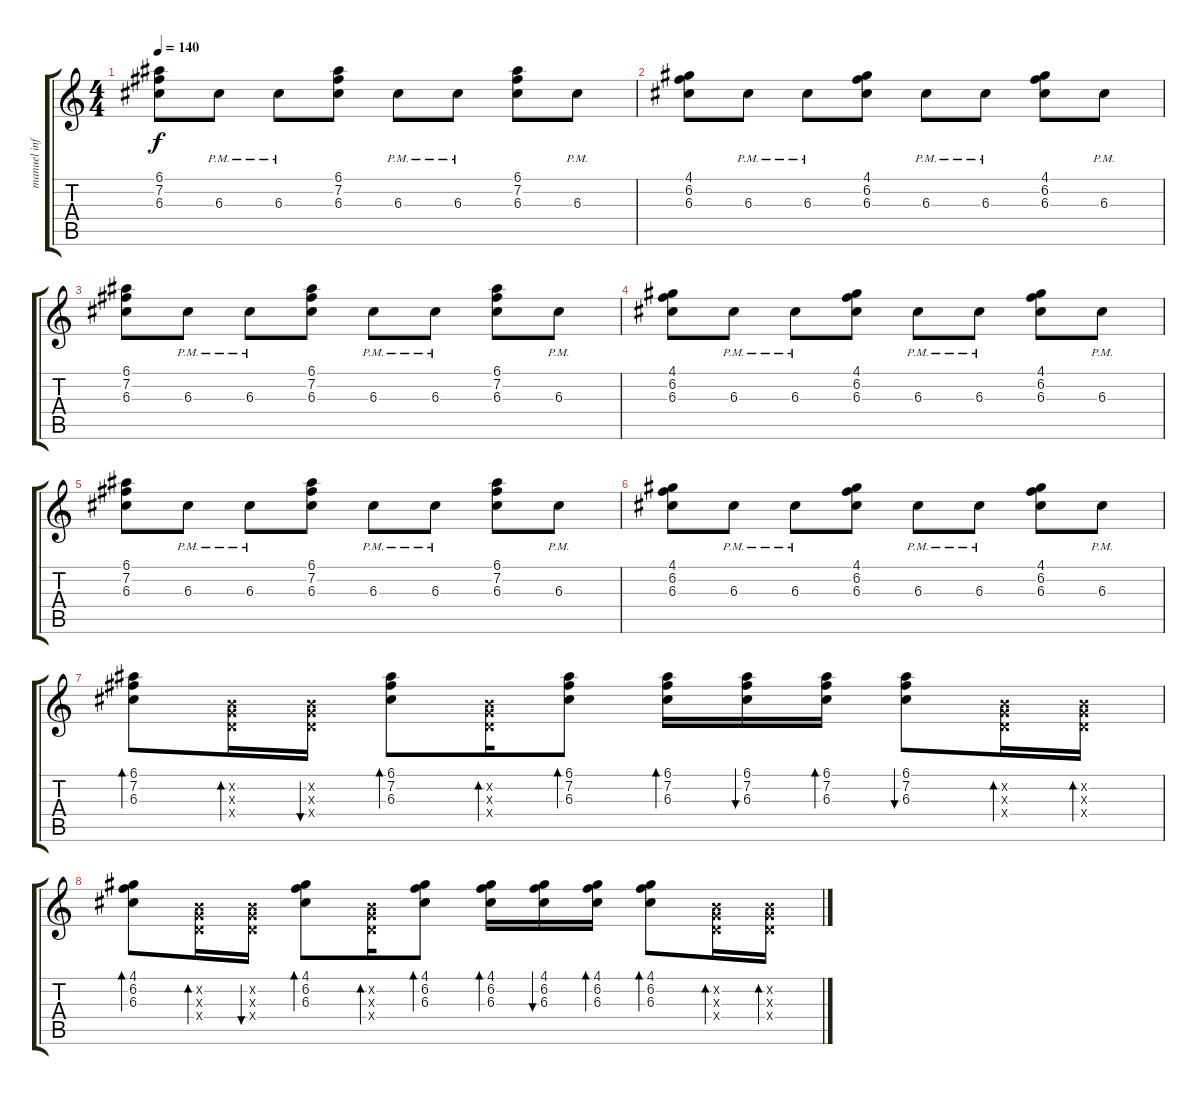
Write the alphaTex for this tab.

\track ("manuel infante" "manuel inf") {instrument overdrivenguitar}
\staff {score tabs}
\tuning (E4 B3 G3 D3 A2 E2) {hide}
\ts (4 4)
\tempo 140
\clef g2
\ks c
(6.1 7.2 6.3).8{dy f} 6.3{pm}.8 6.3{pm}.8 (6.1 7.2 6.3).8 6.3{pm}.8 6.3{pm}.8 (6.1 7.2 6.3).8 6.3{pm}.8 |
(4.1 6.2 6.3).8 6.3{pm}.8 6.3{pm}.8 (4.1 6.2 6.3).8 6.3{pm}.8 6.3{pm}.8 (4.1 6.2 6.3).8 6.3{pm}.8 |
(6.1 7.2 6.3).8 6.3{pm}.8 6.3{pm}.8 (6.1 7.2 6.3).8 6.3{pm}.8 6.3{pm}.8 (6.1 7.2 6.3).8 6.3{pm}.8 |
(4.1 6.2 6.3).8 6.3{pm}.8 6.3{pm}.8 (4.1 6.2 6.3).8 6.3{pm}.8 6.3{pm}.8 (4.1 6.2 6.3).8 6.3{pm}.8 |
(6.1 7.2 6.3).8 6.3{pm}.8 6.3{pm}.8 (6.1 7.2 6.3).8 6.3{pm}.8 6.3{pm}.8 (6.1 7.2 6.3).8 6.3{pm}.8 |
(4.1 6.2 6.3).8 6.3{pm}.8 6.3{pm}.8 (4.1 6.2 6.3).8 6.3{pm}.8 6.3{pm}.8 (4.1 6.2 6.3).8 6.3{pm}.8 |
(6.1 7.2 6.3).8{bd 60} (0.2{x} 0.3{x} 0.4{x}).16{bd 60} (0.2{x} 0.3{x} 0.4{x}).16{bu 60} (6.1 7.2 6.3).8{bd 60} (0.2{x} 0.3{x} 0.4{x}).16{bd 60} (6.1 7.2 6.3).8{bd 60} (6.1 7.2 6.3).16{bd 60} (6.1 7.2 6.3).16{bu 60} (6.1 7.2 6.3).16{bd 60} (6.1 7.2 6.3).8{bu 60} (0.2{x} 0.3{x} 0.4{x}).16{bd 60} (0.2{x} 0.3{x} 0.4{x}).16{bd 60} |
(4.1 6.2 6.3).8{bd 60} (0.2{x} 0.3{x} 0.4{x}).16{bd 60} (0.2{x} 0.3{x} 0.4{x}).16{bu 60} (4.1 6.2 6.3).8{bd 60} (0.2{x} 0.3{x} 0.4{x}).16{bd 60} (4.1 6.2 6.3).8{bd 60} (4.1 6.2 6.3).16{bd 60} (4.1 6.2 6.3).16{bu 60} (4.1 6.2 6.3).16{bd 60} (4.1 6.2 6.3).8{bd 60} (0.2{x} 0.3{x} 0.4{x}).16{bd 60} (0.2{x} 0.3{x} 0.4{x}).16{bd 60}
